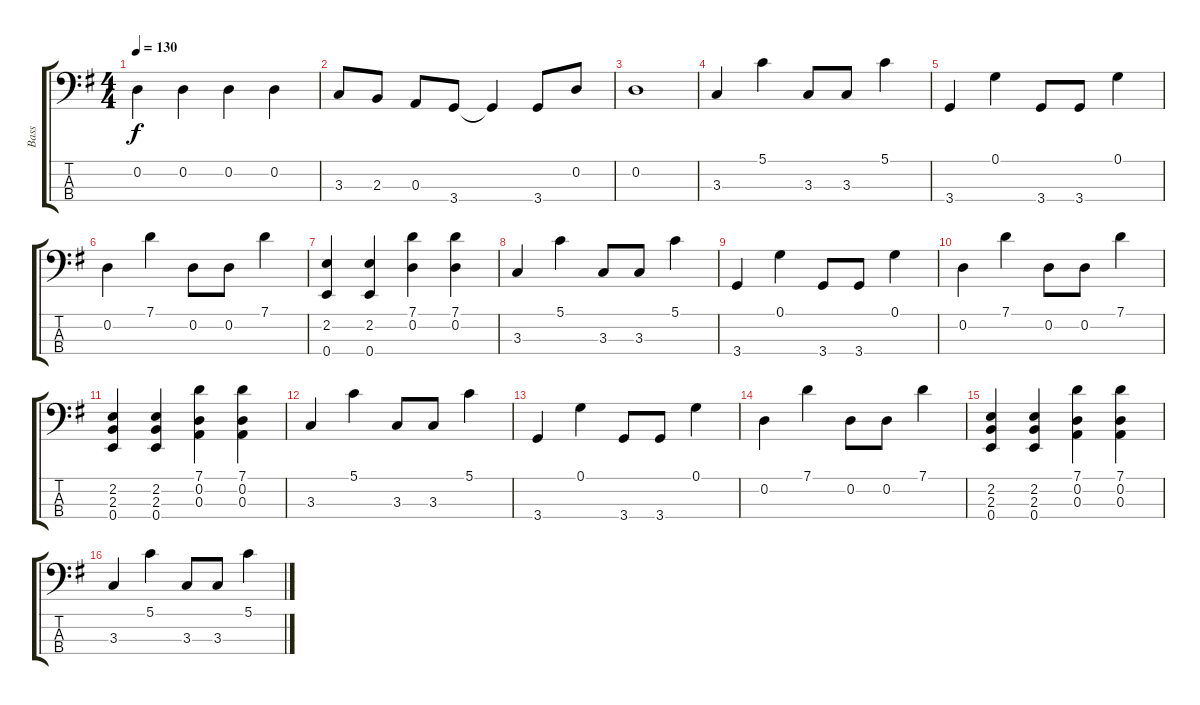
\track ("Bass" "Bass") {instrument electricbassfinger}
\staff {score tabs}
\tuning (G2 D2 A1 E1) {hide}
\ts (4 4)
\tempo 130
\clef f4
\ks g
0.2{t}.4{dy f} 0.2.4 0.2.4 0.2.4 |
3.3.8 2.3.8 0.3.8 3.4.8 3.4{t}.4 3.4.8 0.2.8 |
0.2.1 |
3.3.4 5.1.4 3.3.8 3.3.8 5.1.4 |
3.4.4 0.1.4 3.4.8 3.4.8 0.1.4 |
0.2.4 7.1.4 0.2.8 0.2.8 7.1.4 |
(2.2 0.4).4 (2.2 0.4).4 (7.1 0.2).4 (7.1 0.2).4 |
3.3.4 5.1.4 3.3.8 3.3.8 5.1.4 |
3.4.4 0.1.4 3.4.8 3.4.8 0.1.4 |
0.2.4 7.1.4 0.2.8 0.2.8 7.1.4 |
(2.2 2.3 0.4).4 (2.2 2.3 0.4).4 (7.1 0.2 0.3).4 (7.1 0.2 0.3).4 |
3.3.4 5.1.4 3.3.8 3.3.8 5.1.4 |
3.4.4 0.1.4 3.4.8 3.4.8 0.1.4 |
0.2.4 7.1.4 0.2.8 0.2.8 7.1.4 |
(2.2 2.3 0.4).4 (2.2 2.3 0.4).4 (7.1 0.2 0.3).4 (7.1 0.2 0.3).4 |
3.3.4 5.1.4 3.3.8 3.3.8 5.1.4
